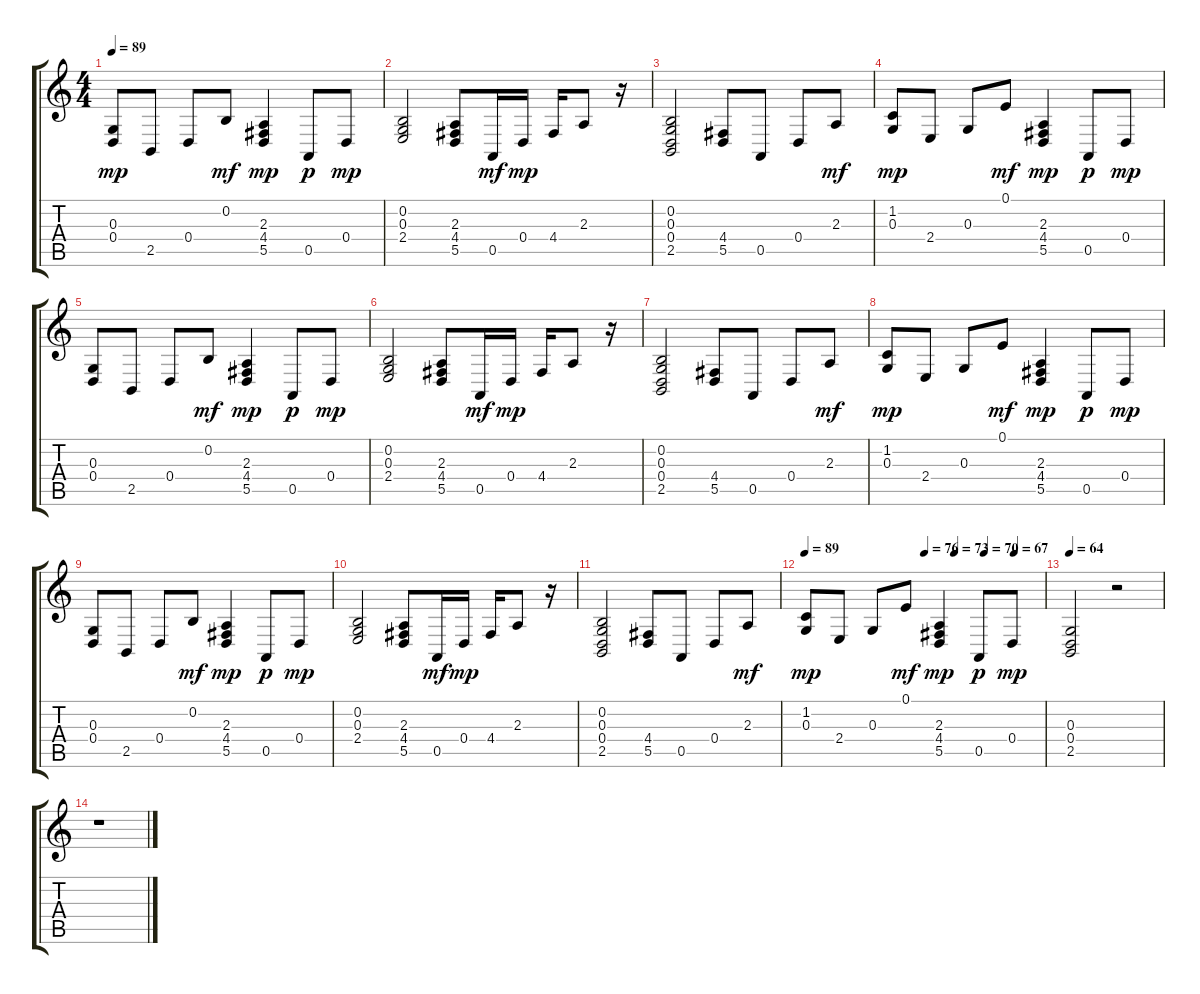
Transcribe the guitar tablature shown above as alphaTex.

\track "" {instrument honkytonkpiano}
\staff {score tabs}
\tuning (E4 B3 G3 D3 A2 E2) {hide}
\ts (4 4)
\tempo 89
\clef g2
\ks c
(0.3 0.4).8{dy mp} 2.5.8 0.4.8 0.2.8{dy mf} (2.3 4.4 5.5).4{dy mp} 0.5.8{dy p} 0.4.8{dy mp} |
(0.2 0.3 2.4).2 (2.3 4.4 5.5).8 0.5.16{dy mf} 0.4.16{dy mp} 4.4.16 2.3.8 r.16 |
(0.2 0.3 0.4 2.5).2 (4.4 5.5).8 0.5.8 0.4.8 2.3.8{dy mf} |
(1.2 0.3).8{dy mp} 2.4.8 0.3.8 0.1.8{dy mf} (2.3 4.4 5.5).4{dy mp} 0.5.8{dy p} 0.4.8{dy mp} |
(0.3 0.4).8 2.5.8 0.4.8 0.2.8{dy mf} (2.3 4.4 5.5).4{dy mp} 0.5.8{dy p} 0.4.8{dy mp} |
(0.2 0.3 2.4).2 (2.3 4.4 5.5).8 0.5.16{dy mf} 0.4.16{dy mp} 4.4.16 2.3.8 r.16 |
(0.2 0.3 0.4 2.5).2 (4.4 5.5).8 0.5.8 0.4.8 2.3.8{dy mf} |
(1.2 0.3).8{dy mp} 2.4.8 0.3.8 0.1.8{dy mf} (2.3 4.4 5.5).4{dy mp} 0.5.8{dy p} 0.4.8{dy mp} |
(0.3 0.4).8 2.5.8 0.4.8 0.2.8{dy mf} (2.3 4.4 5.5).4{dy mp} 0.5.8{dy p} 0.4.8{dy mp} |
(0.2 0.3 2.4).2 (2.3 4.4 5.5).8 0.5.16{dy mf} 0.4.16{dy mp} 4.4.16 2.3.8 r.16 |
(0.2 0.3 0.4 2.5).2 (4.4 5.5).8 0.5.8 0.4.8 2.3.8{dy mf} |
\tempo 89
\tempo (76 0.5)
\tempo (73 0.625)
\tempo (70 0.75)
\tempo (67 0.875)
(1.2 0.3).8{dy mp} 2.4.8 0.3.8 0.1.8{dy mf} (2.3 4.4 5.5).4{dy mp} 0.5.8{dy p} 0.4.8{dy mp} |
\tempo 64
(0.3 0.4 2.5).2 r.2 |
r.1
